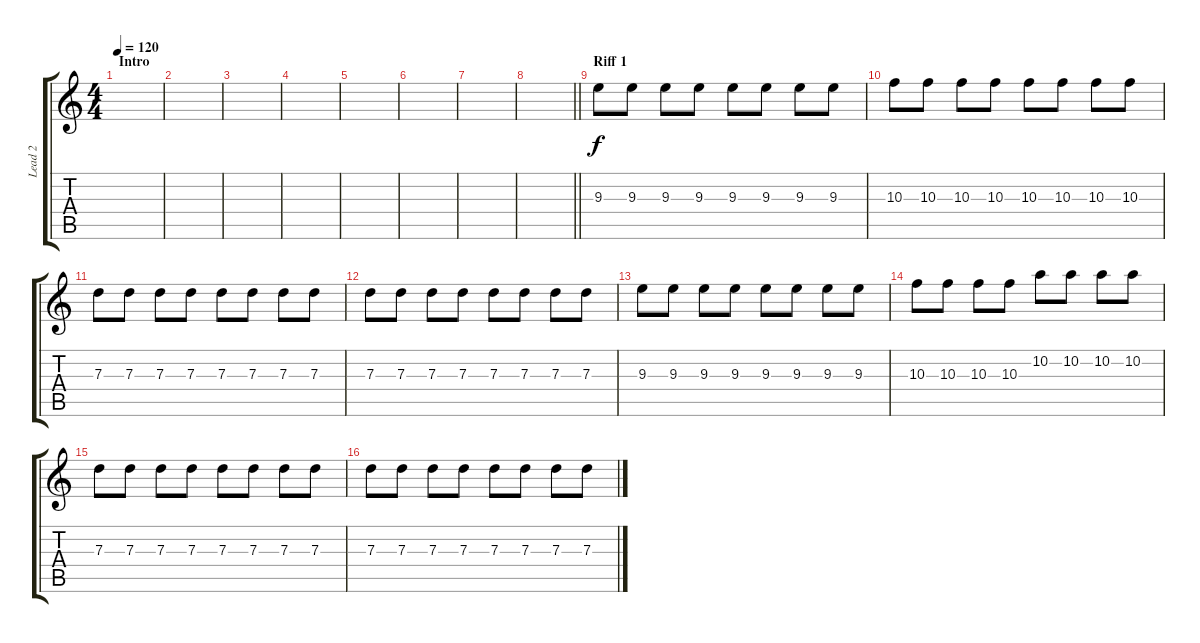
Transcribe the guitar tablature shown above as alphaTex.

\track ("Lead 2" "Lead 2") {instrument distortionguitar}
\staff {score tabs}
\tuning (E4 B3 G3 D3 A2 E2) {hide}
\ts (4 4)
\section ("" "Intro")
\tempo 120
\clef g2
\ks c
|
|
|
|
|
|
|
\barLineRight lightlight
|
\section ("" "Riff 1")
9.3.8 9.3.8 9.3.8 9.3.8 9.3.8 9.3.8 9.3.8 9.3.8 |
10.3.8 10.3.8 10.3.8 10.3.8 10.3.8 10.3.8 10.3.8 10.3.8 |
7.3.8 7.3.8 7.3.8 7.3.8 7.3.8 7.3.8 7.3.8 7.3.8 |
7.3.8 7.3.8 7.3.8 7.3.8 7.3.8 7.3.8 7.3.8 7.3.8 |
9.3.8 9.3.8 9.3.8 9.3.8 9.3.8 9.3.8 9.3.8 9.3.8 |
10.3.8 10.3.8 10.3.8 10.3.8 10.2.8 10.2.8 10.2.8 10.2.8 |
7.3.8 7.3.8 7.3.8 7.3.8 7.3.8 7.3.8 7.3.8 7.3.8 |
7.3.8 7.3.8 7.3.8 7.3.8 7.3.8 7.3.8 7.3.8 7.3.8
